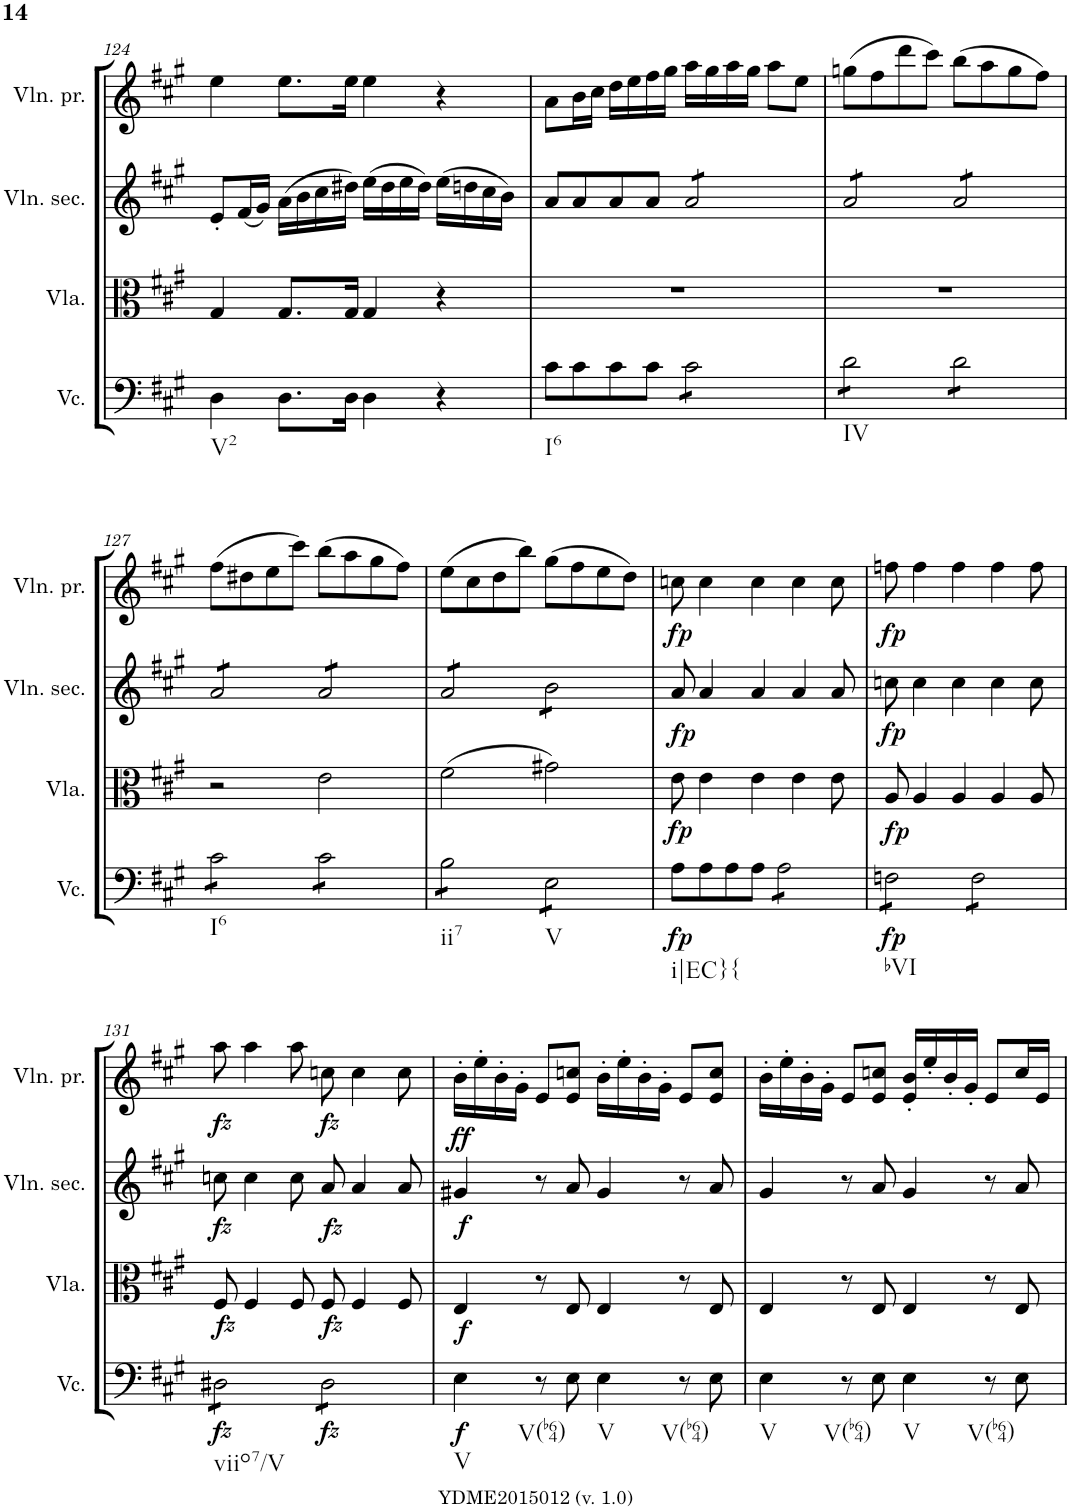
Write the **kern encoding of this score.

**kern	**dynam	**kern	**dynam	**kern	**dynam	**kern	**dynam
*part4	*part4	*part3	*part3	*part2	*part2	*part1	*part1
*staff4	*staff4	*staff3	*staff3	*staff2	*staff2	*staff1	*staff1
*I"Violoncelle	*	*I"Viola	*	*I"Violino secondo	*	*I"Violino primo	*
*I'Vc.	*	*I'Vla.	*	*I'Vln. sec.	*	*I'Vln. pr.	*
!!LO:PB:g=z
*clefF4	*	*clefC3	*	*clefG2	*	*clefG2	*
*k[f#c#g#]	*	*k[f#c#g#]	*	*k[f#c#g#]	*	*k[f#c#g#]	*
*A:	*	*A:	*	*A:	*	*A:	*
*M4/4	*	*M4/4	*	*M4/4	*	*M4/4	*
*met(c)	*	*met(c)	*	*met(c)	*	*met(c)	*
=124	=124	=124	=124	=124	=124	=124	=124
!LO:TX:b:t=V2	!	!	!	!	!	!	!
4D\	.	4G#/	.	8e'/L	.	4ee\	.
.	.	.	.	(<16f#/L	.	.	.
.	.	.	.	16g#/JJ)	.	.	.
8.D\L	.	8.G#/L	.	(>16a\LL	.	8.ee\L	.
.	.	.	.	16b\	.	.	.
.	.	.	.	16cc#\	.	.	.
16D\Jk	.	16G#/Jk	.	16dd#X\JJ)	.	16ee\Jk	.
4D\	.	4G#/	.	(>16ee\LL	.	4ee\	.
.	.	.	.	16dd#\	.	.	.
.	.	.	.	16ee\	.	.	.
.	.	.	.	16dd#\JJ)	.	.	.
4r	.	4r	.	(>16ee\LL	.	4r	.
.	.	.	.	16ddn\	.	.	.
.	.	.	.	16cc#\	.	.	.
.	.	.	.	16b\JJ)	.	.	.
=125	=125	=125	=125	=125	=125	=125	=125
!LO:TX:b:t=I6	!	!	!	!	!	!	!
8c#\L	.	1r	.	8a/L	.	8a\L	.
8c#\	.	.	.	8a/	.	16b\L	.
.	.	.	.	.	.	16cc#\JJ	.
8c#\	.	.	.	8a/	.	16dd\LL	.
.	.	.	.	.	.	16ee\	.
8c#\J	.	.	.	8a/J	.	16ff#\	.
.	.	.	.	.	.	16gg#\JJ	.
*tremolo	*	*	*	*	*	*	*
*	*	*	*	*tremolo	*	*	*
8c#\L	.	.	.	8a/L	.	16aa\LL	.
.	.	.	.	.	.	16gg#\	.
8c#\	.	.	.	8a/	.	16aa\	.
.	.	.	.	.	.	16gg#\JJ	.
8c#\	.	.	.	8a/	.	8aa\L	.
8c#\J	.	.	.	8a/J	.	8ee\J	.
=126	=126	=126	=126	=126	=126	=126	=126
!LO:TX:b:t=IV	!	!	!	!	!	!	!
8d\L	.	1r	.	8a/L	.	(>8ggn\L	.
8d\	.	.	.	8a/	.	8ff#\	.
8d\	.	.	.	8a/	.	8ddd\	.
8d\J	.	.	.	8a/J	.	8ccc#\J)	.
8d\L	.	.	.	8a/L	.	(>8bb\L	.
8d\	.	.	.	8a/	.	8aa\	.
8d\	.	.	.	8a/	.	8gg\	.
8d\J	.	.	.	8a/J	.	8ff#\J)	.
!!LO:LB:g=z
=127	=127	=127	=127	=127	=127	=127	=127
!LO:TX:b:t=I6	!	!	!	!	!	!	!
8c#\L	.	2r	.	8a/L	.	(>8ff#\L	.
8c#\	.	.	.	8a/	.	8dd#X\	.
8c#\	.	.	.	8a/	.	8ee\	.
8c#\J	.	.	.	8a/J	.	8ccc#\J)	.
8c#\L	.	2e\	.	8a/L	.	(>8bb\L	.
8c#\	.	.	.	8a/	.	8aa\	.
8c#\	.	.	.	8a/	.	8gg#\	.
8c#\J	.	.	.	8a/J	.	8ff#\J)	.
=128	=128	=128	=128	=128	=128	=128	=128
!LO:TX:b:t=ii7	!	!	!	!	!	!	!
8B\L	.	(>2f#\	.	8a/L	.	(>8ee\L	.
8B\	.	.	.	8a/	.	8cc#\	.
8B\	.	.	.	8a/	.	8dd\	.
8B\J	.	.	.	8a/J	.	8bb\J)	.
!LO:TX:b:t=V	!	!	!	!	!	!	!
8E\L	.	2g#X\)	.	8b\L	.	(>8gg#\L	.
8E\	.	.	.	8b\	.	8ff#\	.
8E\	.	.	.	8b\	.	8ee\	.
8E\J	.	.	.	8b\J	.	8dd\J)	.
*	*	*	*	*Xtremolo	*	*	*
*Xtremolo	*	*	*	*	*	*	*
=129	=129	=129	=129	=129	=129	=129	=129
!LO:TX:b:t=i|EC}{	!	!	!	!	!	!	!
!	!LO:DY:b	!	!LO:DY:b	!	!LO:DY:b	!	!LO:DY:b
8A\L	fp	8e\	fp	8a/	fp	8ccn\	fp
8A\	.	4e\	.	4a/	.	4cc\	.
8A\	.	.	.	.	.	.	.
8A\J	.	4e\	.	4a/	.	4cc\	.
*tremolo	*	*	*	*	*	*	*
8A\L	.	.	.	.	.	.	.
8A\	.	4e\	.	4a/	.	4cc\	.
8A\	.	.	.	.	.	.	.
8A\J	.	8e\	.	8a/	.	8cc\	.
=130	=130	=130	=130	=130	=130	=130	=130
!LO:TX:b:t=bVI	!	!	!	!	!	!	!
!	!LO:DY:b	!	!LO:DY:b	!	!LO:DY:b	!	!LO:DY:b
8Fn\L	fp	8A/	fp	8ccn\	fp	8ffn\	fp
8Fn\	.	4A/	.	4cc\	.	4ff\	.
8Fn\	.	.	.	.	.	.	.
8Fn\J	.	4A/	.	4cc\	.	4ff\	.
8F\L	.	.	.	.	.	.	.
8F\	.	4A/	.	4cc\	.	4ff\	.
8F\	.	.	.	.	.	.	.
8F\J	.	8A/	.	8cc\	.	8ff\	.
!!LO:LB:g=z
=131	=131	=131	=131	=131	=131	=131	=131
!LO:TX:b:t=viio7/V	!	!	!	!	!	!	!
!	!LO:DY:b	!	!LO:DY:b	!	!LO:DY:b	!	!LO:DY:b
8D#X\L	fz	8F#/	fz	8ccn\	fz	8aa\	fz
8D#X\	.	4F#/	.	4cc\	.	4aa\	.
8D#X\	.	.	.	.	.	.	.
8D#X\J	.	8F#/	.	8cc\	.	8aa\	.
!	!LO:DY:b	!	!LO:DY:b	!	!LO:DY:b	!	!LO:DY:b
8D#\L	fz	8F#/	fz	8a/	fz	8ccn\	fz
8D#\	.	4F#/	.	4a/	.	4cc\	.
8D#\	.	.	.	.	.	.	.
8D#\J	.	8F#/	.	8a/	.	8cc\	.
*Xtremolo	*	*	*	*	*	*	*
=132	=132	=132	=132	=132	=132	=132	=132
!LO:TX:b:t=V	!	!	!	!	!	!	!
!	!LO:DY:b	!	!LO:DY:b	!	!LO:DY:b	!	!LO:DY:b
4E\	f	4E/	f	4g#X/	f	16b'\LL	ff
.	.	.	.	.	.	16ee'\	.
.	.	.	.	.	.	16b'\	.
.	.	.	.	.	.	16g#'\JJ	.
8r	.	8r	.	8r	.	8e/L	.
!LO:TX:b:t=V(b64)	!	!	!	!	!	!	!
8E\	.	8E/	.	8a/	.	8e/ 8ccn/J	.
!LO:TX:b:t=V	!	!	!	!	!	!	!
4E\	.	4E/	.	4g#/	.	16b'\LL	.
.	.	.	.	.	.	16ee'\	.
.	.	.	.	.	.	16b'\	.
.	.	.	.	.	.	16g#'\JJ	.
8r	.	8r	.	8r	.	8e/L	.
!LO:TX:b:t=V(b64)	!	!	!	!	!	!	!
8E\	.	8E/	.	8a/	.	8e/ 8cc/J	.
=133	=133	=133	=133	=133	=133	=133	=133
!LO:TX:b:t=V	!	!	!	!	!	!	!
4E\	.	4E/	.	4g#/	.	16b'\LL	.
.	.	.	.	.	.	16ee'\	.
.	.	.	.	.	.	16b'\	.
.	.	.	.	.	.	16g#'\JJ	.
8r	.	8r	.	8r	.	8e/L	.
!LO:TX:b:t=V(b64)	!	!	!	!	!	!	!
8E\	.	8E/	.	8a/	.	8e/ 8ccn/J	.
!LO:TX:b:t=V	!	!	!	!	!	!	!
4E\	.	4E/	.	4g#/	.	16e/' 16b/'LL	.
.	.	.	.	.	.	16ee'/	.
.	.	.	.	.	.	16b'/	.
.	.	.	.	.	.	16g#'/JJ	.
8r	.	8r	.	8r	.	8e/L	.
!LO:TX:b:t=V(b64)	!	!	!	!	!	!	!
8E\	.	8E/	.	8a/	.	16cc/L	.
.	.	.	.	.	.	16e/JJ	.
=	=	=	=	=	=	=	=
*-	*-	*-	*-	*-	*-	*-	*-
